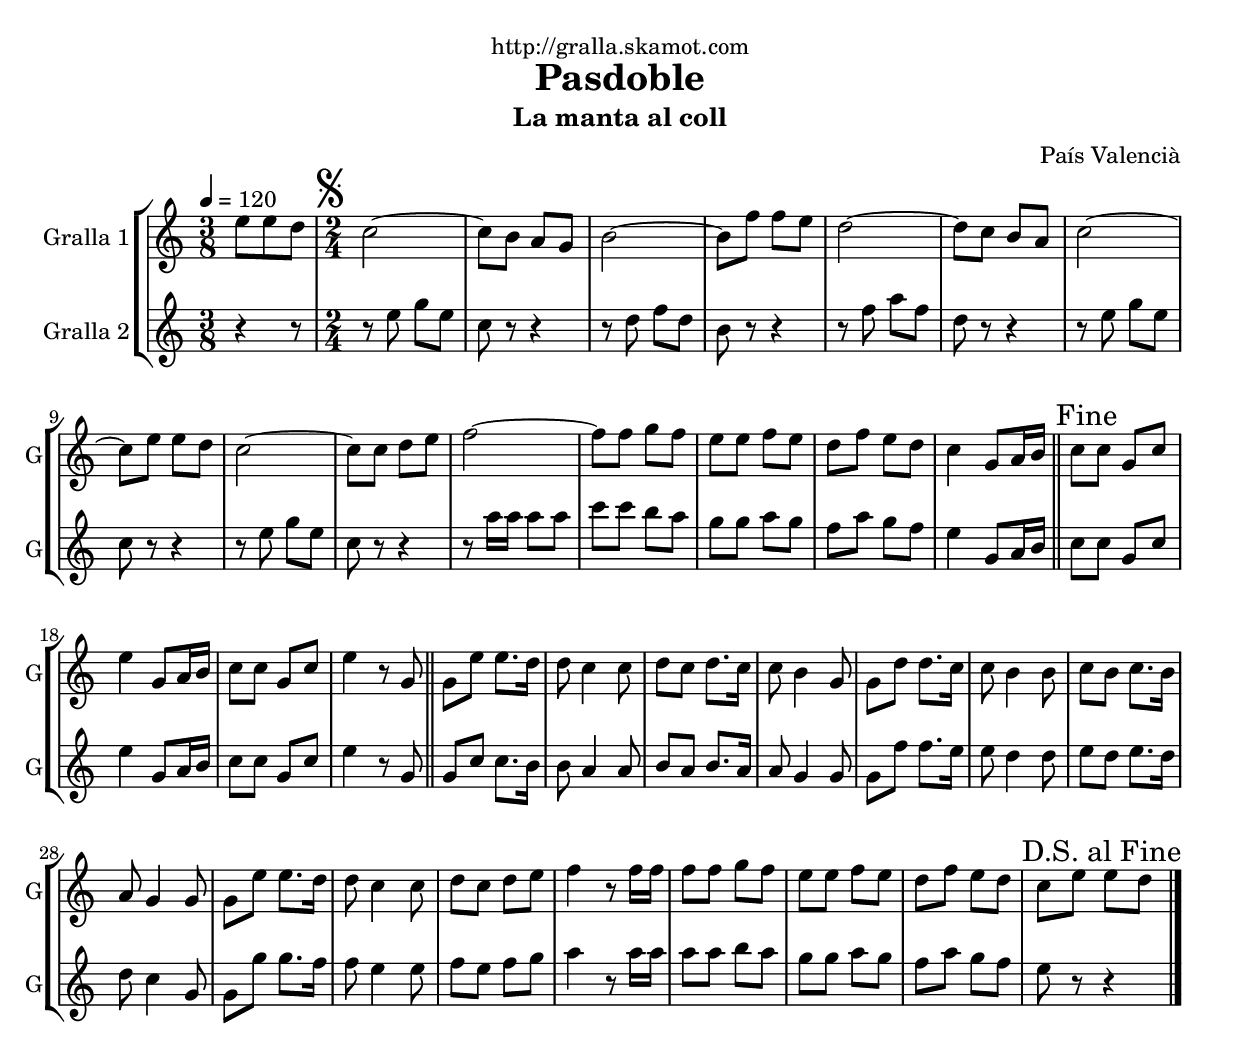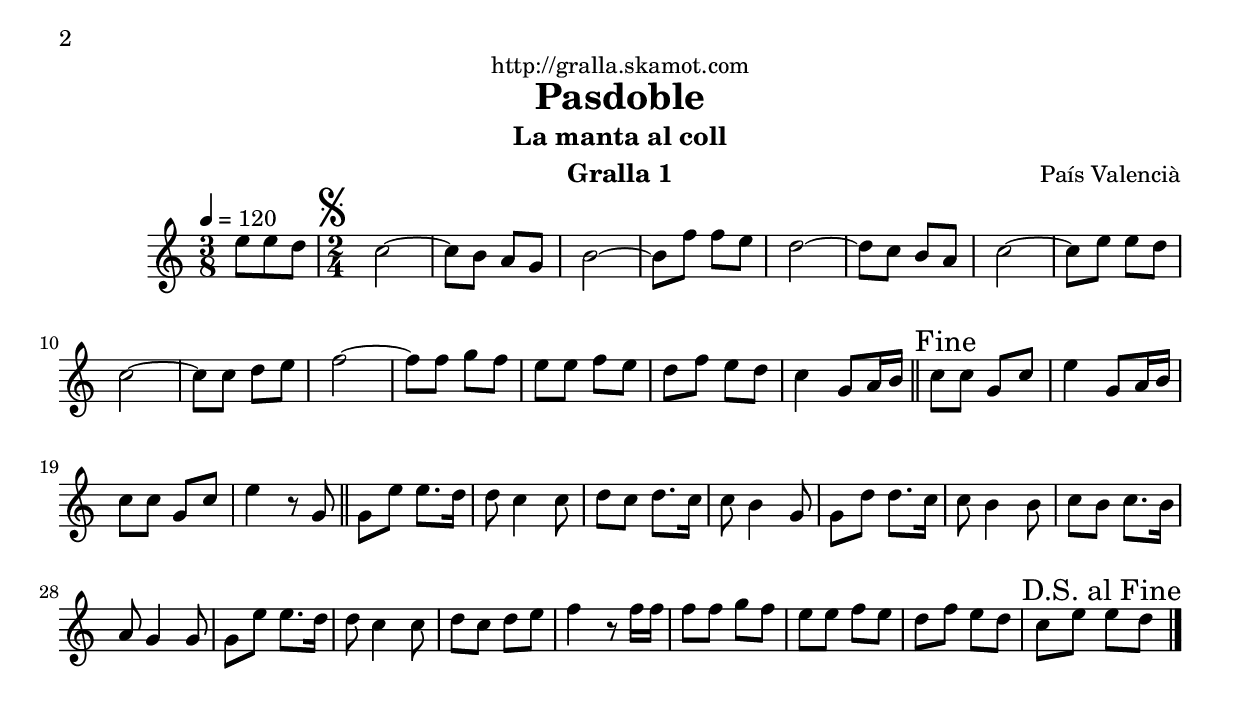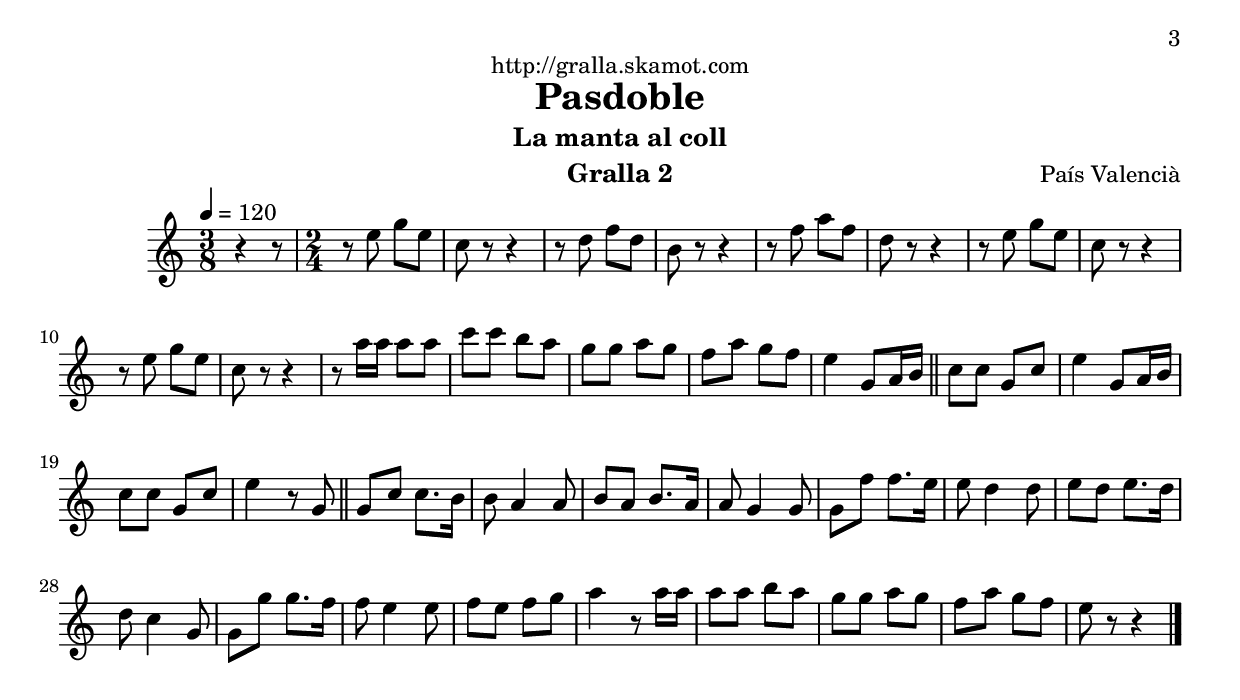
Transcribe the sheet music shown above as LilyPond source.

\version "2.16.2"

\header {
  dedication="http://gralla.skamot.com"
  title="Pasdoble"
  subtitle="La manta al coll"
  subsubtitle=""
  poet=""
  meter=""
  piece=""
  composer="País Valencià"
  arranger=""
  opus=""
  instrument=""
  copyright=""
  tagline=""
}

liniaroAa =
\relative e''
{
  \tempo 4=120
  \clef treble
  \key c \major
  \time 3/8
  e8 e d  |
  \time 2/4   \mark \markup {\musicglyph #"scripts.segno"} c2 ~  |
  c8 b a g  |
  b2 ~  |
  %05
  b8 f' f e  |
  d2 ~  |
  d8 c b a  |
  c2 ~  |
  c8 e e d  |
  %10
  c2 ~  |
  c8 c d e  |
  f2 ~  |
  f8 f g f  |
  e8 e f e  |
  %15
  d8 f e d  |
  c4 g8 a16 b  \bar "||"
  \mark "Fine" c8 c g c  |
  e4 g,8 a16 b  |
  c8 c g c  |
  %20
  e4 r8 g,  \bar "||"
  g8 e' e8. d16  |
  d8 c4 c8  |
  d8 c d8. c16  |
  c8 b4 g8  |
  %25
  g8 d' d8. c16  |
  c8 b4 b8  |
  c8 b c8. b16  |
  a8 g4 g8  |
  g8 e' e8. d16  |
  %30
  d8 c4 c8  |
  d8 c d e  |
  f4 r8 f16 f  |
  f8 f g f  |
  e8 e f e  |
  %35
  d8 f e d  |
  \mark "D.S. al Fine" c8 e e d  \bar "|."
}

liniaroAb =
\relative e''
{
  \tempo 4=120
  \clef treble
  \key c \major
  \time 3/8
  r4 r8  |
  \time 2/4   r8 e g e  |
  c8 r r4  |
  r8 d f d  |
  %05
  b8 r r4  |
  r8 f' a f  |
  d8 r r4  |
  r8 e g e  |
  c8 r r4  |
  %10
  r8 e g e  |
  c8 r r4  |
  r8 a'16 a a8 a  |
  c8 c b a  |
  g8 g a g  |
  %15
  f8 a g f  |
  e4 g,8 a16 b  \bar "||"
  c8 c g c  |
  e4 g,8 a16 b  |
  c8 c g c  |
  %20
  e4 r8 g,  \bar "||"
  g8 c c8. b16  |
  b8 a4 a8  |
  b8 a b8. a16  |
  a8 g4 g8  |
  %25
  g8 f' f8. e16  |
  e8 d4 d8  |
  e8 d e8. d16  |
  d8 c4 g8  |
  g8 g' g8. f16  |
  %30
  f8 e4 e8  |
  f8 e f g  |
  a4 r8 a16 a  |
  a8 a b a  |
  g8 g a g  |
  %35
  f8 a g f  |
  e8 r r4  \bar "|."
}

\bookpart {
  \score {
    \new StaffGroup {
      \override Score.RehearsalMark #'self-alignment-X = #LEFT
      <<
        \new Staff \with {instrumentName = #"Gralla 1" shortInstrumentName = #"G"} \liniaroAa
        \new Staff \with {instrumentName = #"Gralla 2" shortInstrumentName = #"G"} \liniaroAb
      >>
    }
    \layout {}
  }
  \score { \unfoldRepeats
    \new StaffGroup {
      \override Score.RehearsalMark #'self-alignment-X = #LEFT
      <<
        \new Staff \with {instrumentName = #"Gralla 1" shortInstrumentName = #"G"} \liniaroAa
        \new Staff \with {instrumentName = #"Gralla 2" shortInstrumentName = #"G"} \liniaroAb
      >>
    }
    \midi {
      \set Staff.midiInstrument = "oboe"
      \set DrumStaff.midiInstrument = "drums"
    }
  }
}

\bookpart {
  \header {instrument="Gralla 1"}
  \score {
    \new StaffGroup {
      \override Score.RehearsalMark #'self-alignment-X = #LEFT
      <<
        \new Staff \liniaroAa
      >>
    }
    \layout {}
  }
  \score { \unfoldRepeats
    \new StaffGroup {
      \override Score.RehearsalMark #'self-alignment-X = #LEFT
      <<
        \new Staff \liniaroAa
      >>
    }
    \midi {
      \set Staff.midiInstrument = "oboe"
      \set DrumStaff.midiInstrument = "drums"
    }
  }
}

\bookpart {
  \header {instrument="Gralla 2"}
  \score {
    \new StaffGroup {
      \override Score.RehearsalMark #'self-alignment-X = #LEFT
      <<
        \new Staff \liniaroAb
      >>
    }
    \layout {}
  }
  \score { \unfoldRepeats
    \new StaffGroup {
      \override Score.RehearsalMark #'self-alignment-X = #LEFT
      <<
        \new Staff \liniaroAb
      >>
    }
    \midi {
      \set Staff.midiInstrument = "oboe"
      \set DrumStaff.midiInstrument = "drums"
    }
  }
}

